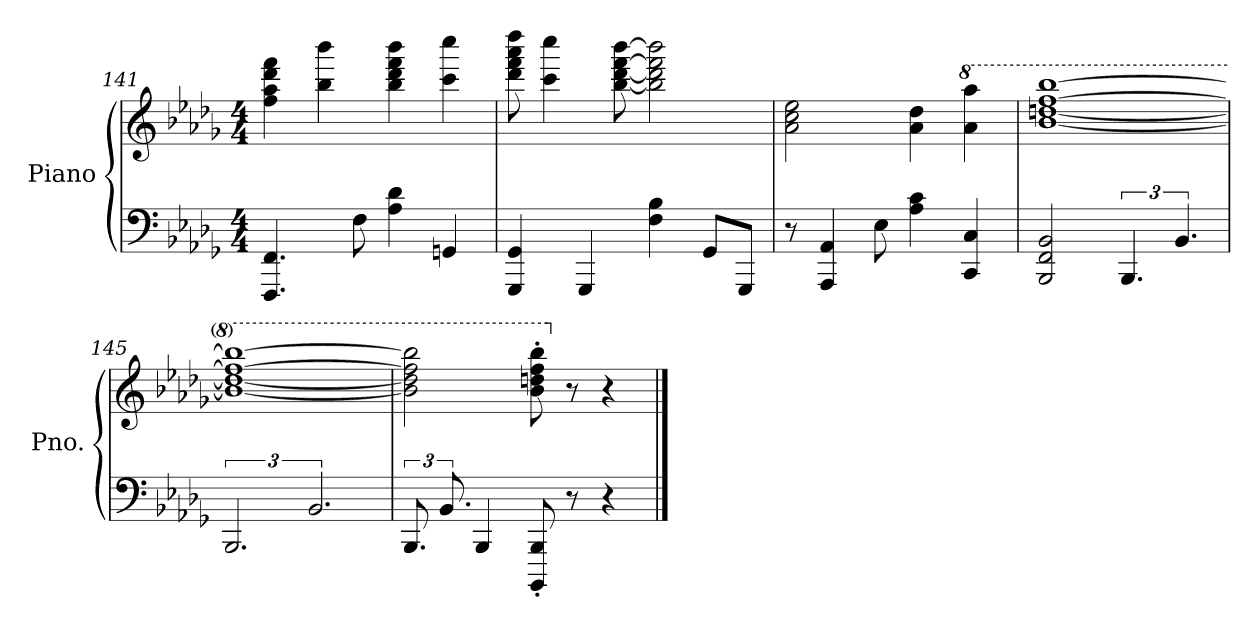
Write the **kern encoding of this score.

**kern	**kern
*part1	*part1
*staff2	*staff1
*I"Piano	*
*I'Pno.	*
!!LO:LB:g=z
*clefF4	*clefG2
*k[b-e-a-d-g-]	*k[b-e-a-d-g-]
*M4/4	*M4/4
=141	=141
4.FFF/ 4.FF/	4ff\ 4aa-\ 4ddd-\ 4fff\
.	4bb-\ 4bbb-\
8F\	.
4A-\ 4d-\	4bb-\ 4ddd-\ 4fff\ 4bbb-\
4GGn/	4ccc\ 4cccc\
=142	=142
4GGG-/ 4GG-/	8ddd-\ 8fff\ 8aaa-\ 8dddd-\
.	4ccc\ 4cccc\
4GGG-/	.
.	[8bb-\ [8ddd-\ [8fff\ [8bbb-\
4F\ 4B-\	2bb-\] 2ddd-\] 2fff\] 2bbb-\]
8GG-/L	.
8GGG-/J	.
=143	=143
8r	2a-\ 2cc\ 2ee-\
4AAA-/ 4AA-/	.
8E-\	.
4A-\ 4c\	4a-\ 4dd-\
*	*8va
4CC/ 4C/	4aa-\ 4aaa-\
=144	=144
2BBB-/ 2FF/ 2BB-/	[1bb- [1dddn [1fff [1bbb-
6.BBB-/	.
6.BB-/	.
=145	=145
3.BBB-	1bb-_ 1ddd_ 1fff_ 1bbb-_
3.BB-	.
=146	=146
12.BBB-/	2bb-\] 2ddd\] 2fff\] 2bbb-\]
12.BB-/	.
4BBB-/	.
8BBBB-/' 8BBB-/'	8bb-\' 8dddn\' 8fff\' 8bbb-\'
*	*X8va
8r	8r
4r	4r
==	==
*-	*-
